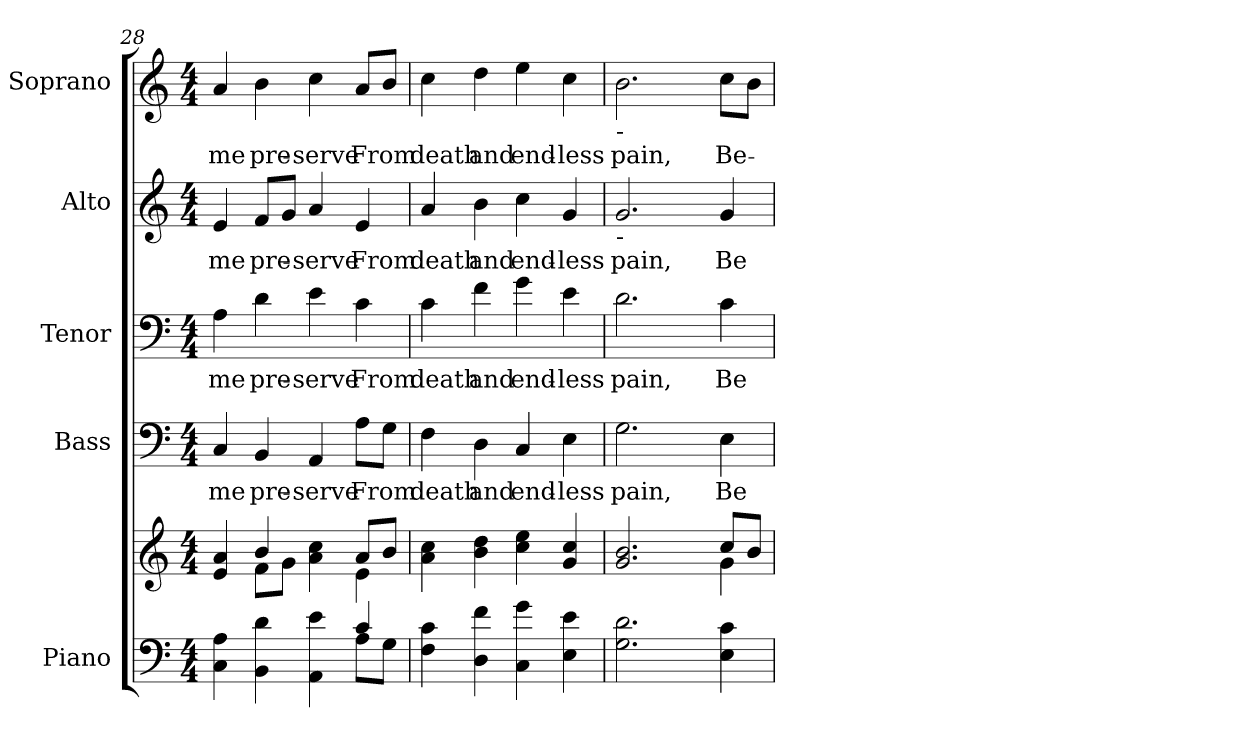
**kern	**kern	**kern	**text	**kern	**text	**kern	**text	**kern	**text
*part5	*part5	*part4	*part4	*part3	*part3	*part2	*part2	*part1	*part1
*staff6	*staff5	*staff4	*staff4	*staff3	*staff3	*staff2	*staff2	*staff1	*staff1
*I"Piano	*	*I"Bass	*	*I"Tenor	*	*I"Alto	*	*I"Soprano	*
*I'Pno.	*	*I'B.	*	*I'T.	*	*I'A.	*	*I'S.	*
*clefF4	*clefG2	*clefF4	*	*clefF4	*	*clefG2	*	*clefG2	*
*k[]	*k[]	*k[]	*	*k[]	*	*k[]	*	*k[]	*
*C:	*C:	*C:	*	*C:	*	*C:	*	*C:	*
*M4/4	*M4/4	*M4/4	*	*M4/4	*	*M4/4	*	*M4/4	*
=28	=28	=28	=28	=28	=28	=28	=28	=28	=28
*^	*^	*	*	*	*	*	*	*	*
!	!	!	!	!	!LO:LY:b:color=#000000	!	!	!	!	!	!
!	!	!	!	!	!	!	!LO:LY:b:color=#000000	!	!	!	!
!	!	!	!	!	!	!	!	!	!LO:LY:b:color=#000000	!	!
!	!	!	!	!	!	!	!	!	!	!	!LO:LY:b:color=#000000
4Ci\ 4Ai	2ryy	4ei/ 4ai	4ryy	4Ci/	me	4Ai\	me	4ei/	me	4ai/	me
!	!	!	!	!	!LO:LY:b:color=#000000	!	!	!	!	!	!
!	!	!	!	!	!	!	!LO:LY:b:color=#000000	!	!	!	!
!	!	!	!	!	!	!	!	!	!LO:LY:b:color=#000000	!	!
!	!	!	!	!	!	!	!	!	!	!	!LO:LY:b:color=#000000
4BBi\ 4di	.	4bi/	8fi\L	4BBi/	pre-	4di\	pre-	8fi/L	pre-	4bi\	pre-
.	.	.	8gi\J	.	.	.	.	8gi/J	.	.	.
!	!	!	!	!	!LO:LY:b:color=#000000	!	!	!	!	!	!
!	!	!	!	!	!	!	!LO:LY:b:color=#000000	!	!	!	!
!	!	!	!	!	!	!	!	!	!LO:LY:b:color=#000000	!	!
!	!	!	!	!	!	!	!	!	!	!	!LO:LY:b:color=#000000
4AAi\ 4ei	4ryy	4ai\ 4cci	4ryy	4AAi/	-serve	4ei\	-serve	4ai/	-serve	4cci\	-serve
!	!	!	!	!	!LO:LY:b:color=#000000	!	!	!	!	!	!
!	!	!	!	!	!	!	!LO:LY:b:color=#000000	!	!	!	!
!	!	!	!	!	!	!	!	!	!LO:LY:b:color=#000000	!	!
!	!	!	!	!	!	!	!	!	!	!	!LO:LY:b:color=#000000
4ci/	8Ai\L	8ai/L	4ei\	8Ai\L	From	4ci\	From	4ei/	From	8ai/L	From
.	8Gi\J	8bi/J	.	8Gi\J	.	.	.	.	.	8bi/J	.
*v	*v	*	*	*	*	*	*	*	*	*	*
*	*v	*v	*	*	*	*	*	*	*	*
=29	=29	=29	=29	=29	=29	=29	=29	=29	=29
*^	*	*	*	*	*	*	*	*	*
!	!	!	!	!LO:LY:b:color=#000000	!	!	!	!	!	!
*v	*v	*	*	*	*	*	*	*	*	*
*^	*	*	*	*	*	*	*	*	*
!	!	!	!	!	!	!LO:LY:b:color=#000000	!	!	!	!
*v	*v	*	*	*	*	*	*	*	*	*
*^	*	*	*	*	*	*	*	*	*
!	!	!	!	!	!	!	!	!LO:LY:b:color=#000000	!	!
*v	*v	*	*	*	*	*	*	*	*	*
*^	*	*	*	*	*	*	*	*	*
!	!	!	!	!	!	!	!	!	!	!LO:LY:b:color=#000000
*v	*v	*	*	*	*	*	*	*	*	*
4Fi\ 4ci	4ai\ 4cci	4Fi\	death	4ci\	death	4ai/	death	4cci\	death
!	!	!	!LO:LY:b:color=#000000	!	!	!	!	!	!
!	!	!	!	!	!LO:LY:b:color=#000000	!	!	!	!
!	!	!	!	!	!	!	!LO:LY:b:color=#000000	!	!
!	!	!	!	!	!	!	!	!	!LO:LY:b:color=#000000
4Di\ 4fi	4bi\ 4ddi	4Di\	and	4fi\	and	4bi\	and	4ddi\	and
!	!	!	!LO:LY:b:color=#000000	!	!	!	!	!	!
!	!	!	!	!	!LO:LY:b:color=#000000	!	!	!	!
!	!	!	!	!	!	!	!LO:LY:b:color=#000000	!	!
!	!	!	!	!	!	!	!	!	!LO:LY:b:color=#000000
4Ci\ 4gi	4cci\ 4eei	4Ci/	end-	4gi\	end-	4cci\	end-	4eei\	end-
!	!	!	!LO:LY:b:color=#000000	!	!	!	!	!	!
!	!	!	!	!	!LO:LY:b:color=#000000	!	!	!	!
!	!	!	!	!	!	!	!LO:LY:b:color=#000000	!	!
!	!	!	!	!	!	!	!	!	!LO:LY:b:color=#000000
4Ei\ 4ei	4gi/ 4cci	4Ei\	-less	4ei\	-less	4gi/	-less	4cci\	-less
!!LO:PB:g=z
=30	=30	=30	=30	=30	=30	=30	=30	=30	=30
*	*^	*	*	*	*	*	*	*	*
!	!	!	!	!LO:LY:b:color=#000000	!	!	!	!	!	!
!	!	!	!	!	!	!LO:LY:b:color=#000000	!	!	!	!
!	!	!	!	!	!	!	!	!LO:LY:b:color=#000000	!	!
!	!	!	!	!	!	!	!	!	!LO:TX:b:t=-	!
!	!	!	!	!	!	!	!LO:TX:b:t=-	!	!	!
!	!	!	!	!	!	!	!	!	!	!LO:LY:b:color=#000000
2.Gi\ 2.di	2.gi/ 2.bi	2ryy	2.Gi\	pain,	2.di\	pain,	2.gi/	pain,	2.bi\	pain,
.	.	4ryy	.	.	.	.	.	.	.	.
!	!	!	!	!LO:LY:b:color=#000000	!	!	!	!	!	!
!	!	!	!	!	!	!LO:LY:b:color=#000000	!	!	!	!
!	!	!	!	!	!	!	!	!LO:LY:b:color=#000000	!	!
!	!	!	!	!	!	!	!	!	!	!LO:LY:b:color=#000000
4Ei\ 4ci	8cci/L	4gi\	4Ei\	Be-	4ci\	Be-	4gi/	Be-	8cci\L	Be-
.	8bi/J	.	.	.	.	.	.	.	8bi\J	.
*	*v	*v	*	*	*	*	*	*	*	*
=	=	=	=	=	=	=	=	=	=
*-	*-	*-	*-	*-	*-	*-	*-	*-	*-
